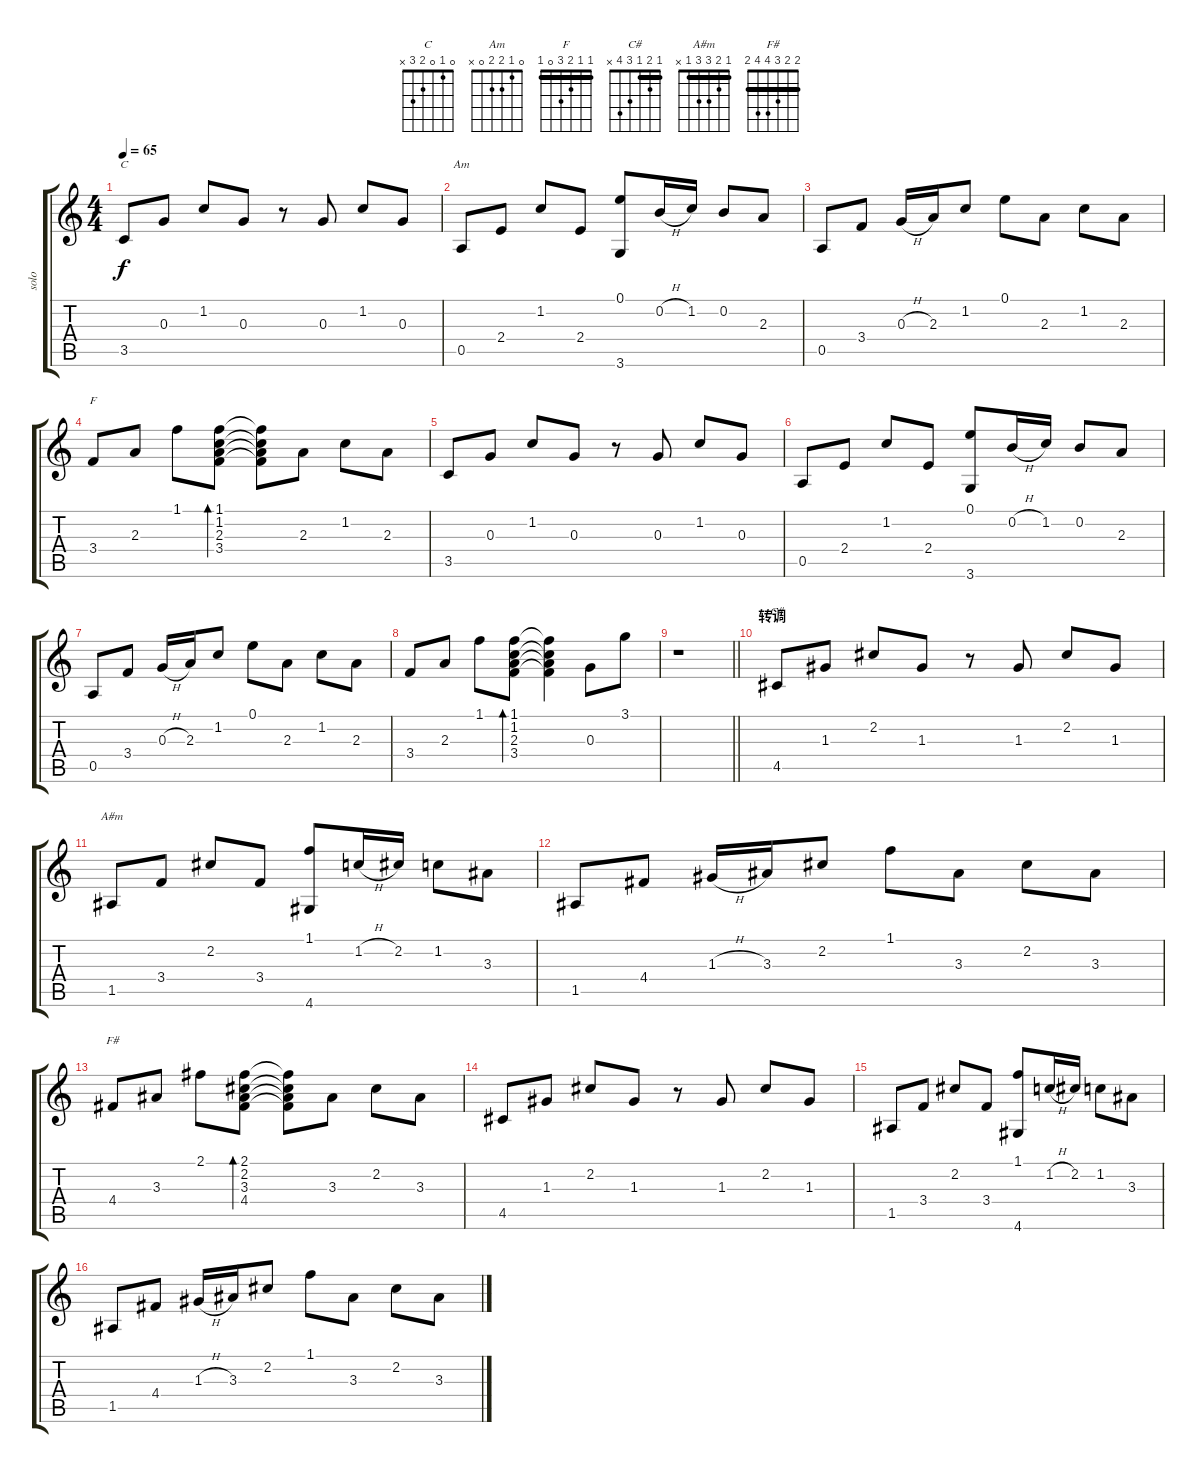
\track ("solo" "solo") {instrument distortionguitar}
\staff {score tabs}
\tuning (E4 B3 G3 D3 A2 E2) {hide}
\chord ("C" 0 1 0 2 3 x)
\chord ("Am" 0 1 2 2 0 x)
\chord ("F" 1 1 2 3 0 1) {barre 1}
\chord ("C#" 1 2 1 3 4 x) {barre 1}
\chord ("A#m" 1 2 3 3 1 x) {barre 1}
\chord ("F#" 2 2 3 4 4 2) {barre 2}
\ts (4 4)
\tempo 65
\clef g2
\ks c
3.5.8{ch "C" dy f} 0.3.8 1.2.8 0.3.8 r.8 0.3.8 1.2.8 0.3.8 |
0.5.8{ch "Am"} 2.4.8 1.2.8 2.4.8 (0.1 3.6).8 0.2{h}.16 1.2.16 0.2.8 2.3.8 |
0.5.8 3.4.8 0.3{h}.16 2.3.16 1.2.8 0.1.8 2.3.8 1.2.8 2.3.8 |
3.4.8{ch "F"} 2.3.8 1.1.8 (1.1 1.2 2.3 3.4).8{bd 480} (1.1{t} 1.2{t} 2.3{t} 3.4{t}).8 2.3.8 1.2.8 2.3.8 |
3.5.8 0.3.8 1.2.8 0.3.8 r.8 0.3.8 1.2.8 0.3.8 |
0.5.8 2.4.8 1.2.8 2.4.8 (0.1 3.6).8 0.2{h}.16 1.2.16 0.2.8 2.3.8 |
0.5.8 3.4.8 0.3{h}.16 2.3.16 1.2.8 0.1.8 2.3.8 1.2.8 2.3.8 |
3.4.8 2.3.8 1.1.8 (1.1 1.2 2.3 3.4).8{bd 480} (1.1{t} 1.2{t} 2.3{t} 3.4{t}).4 0.3.8 3.1.8 |
\barLineRight lightlight
r.1 |
\section ("" "转调")
4.5.8{ch "C#"} 1.3.8 2.2.8 1.3.8 r.8 1.3.8 2.2.8 1.3.8 |
1.5.8{ch "A#m"} 3.4.8 2.2.8 3.4.8 (1.1 4.6).8 1.2{h}.16 2.2.16 1.2.8 3.3.8 |
1.5.8 4.4.8 1.3{h}.16 3.3.16 2.2.8 1.1.8 3.3.8 2.2.8 3.3.8 |
4.4.8{ch "F#"} 3.3.8 2.1.8 (2.1 2.2 3.3 4.4).8{bd 480} (2.1{t} 2.2{t} 3.3{t} 4.4{t}).8 3.3.8 2.2.8 3.3.8 |
4.5.8 1.3.8 2.2.8 1.3.8 r.8 1.3.8 2.2.8 1.3.8 |
1.5.8 3.4.8 2.2.8 3.4.8 (1.1 4.6).8 1.2{h}.16 2.2.16 1.2.8 3.3.8 |
1.5.8 4.4.8 1.3{h}.16 3.3.16 2.2.8 1.1.8 3.3.8 2.2.8 3.3.8
